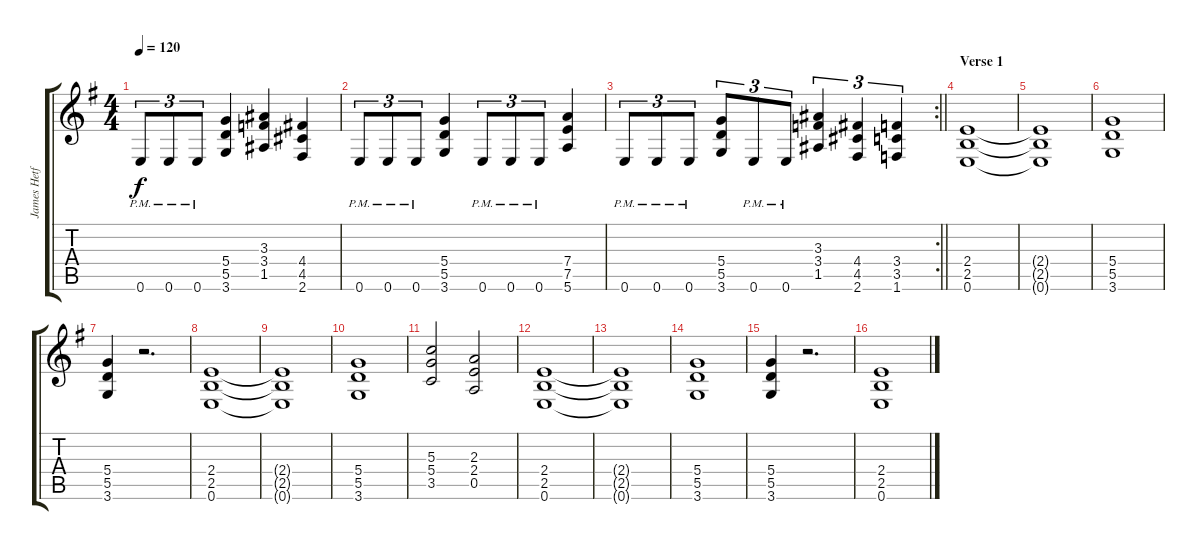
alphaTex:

\track ("James Hetfield (Guitar 1)" "James Hetf") {instrument distortionguitar}
\staff {score tabs}
\tuning (E4 B3 G3 D3 A2 E2) {hide}
\ts (4 4)
\tempo 120
\clef g2
\ks eminor
0.6{pm}.8{tu (3 2) dy f} 0.6{pm}.8{tu (3 2)} 0.6{pm}.8{tu (3 2)} (5.4 5.5 3.6).4 (3.3 3.4 1.5).4 (4.4 4.5 2.6).4 |
0.6{pm}.8{tu (3 2)} 0.6{pm}.8{tu (3 2)} 0.6{pm}.8{tu (3 2)} (5.4 5.5 3.6).4 0.6{pm}.8{tu (3 2)} 0.6{pm}.8{tu (3 2)} 0.6{pm}.8{tu (3 2)} (7.4 7.5 5.6).4 |
\rc 2
\barLineRight lightlight
0.6{pm}.8{tu (3 2)} 0.6{pm}.8{tu (3 2)} 0.6{pm}.8{tu (3 2)} (5.4 5.5 3.6).8{tu (3 2)} 0.6{pm}.8{tu (3 2)} 0.6{pm}.8{tu (3 2)} (3.3 3.4 1.5).4{tu (3 2)} (4.4 4.5 2.6).4{tu (3 2)} (3.4 3.5 1.6).4{tu (3 2)} |
\section ("" "Verse 1")
(2.4 2.5 0.6).1 |
(2.4{t} 2.5{t} 0.6{t}).1 |
(5.4 5.5 3.6).1 |
(5.4 5.5 3.6).4 r.2{d} |
(2.4 2.5 0.6).1 |
(2.4{t} 2.5{t} 0.6{t}).1 |
(5.4 5.5 3.6).1 |
(5.3 5.4 3.5).2 (2.3 2.4 0.5).2 |
(2.4 2.5 0.6).1 |
(2.4{t} 2.5{t} 0.6{t}).1 |
(5.4 5.5 3.6).1 |
(5.4 5.5 3.6).4 r.2{d} |
(2.4 2.5 0.6).1
